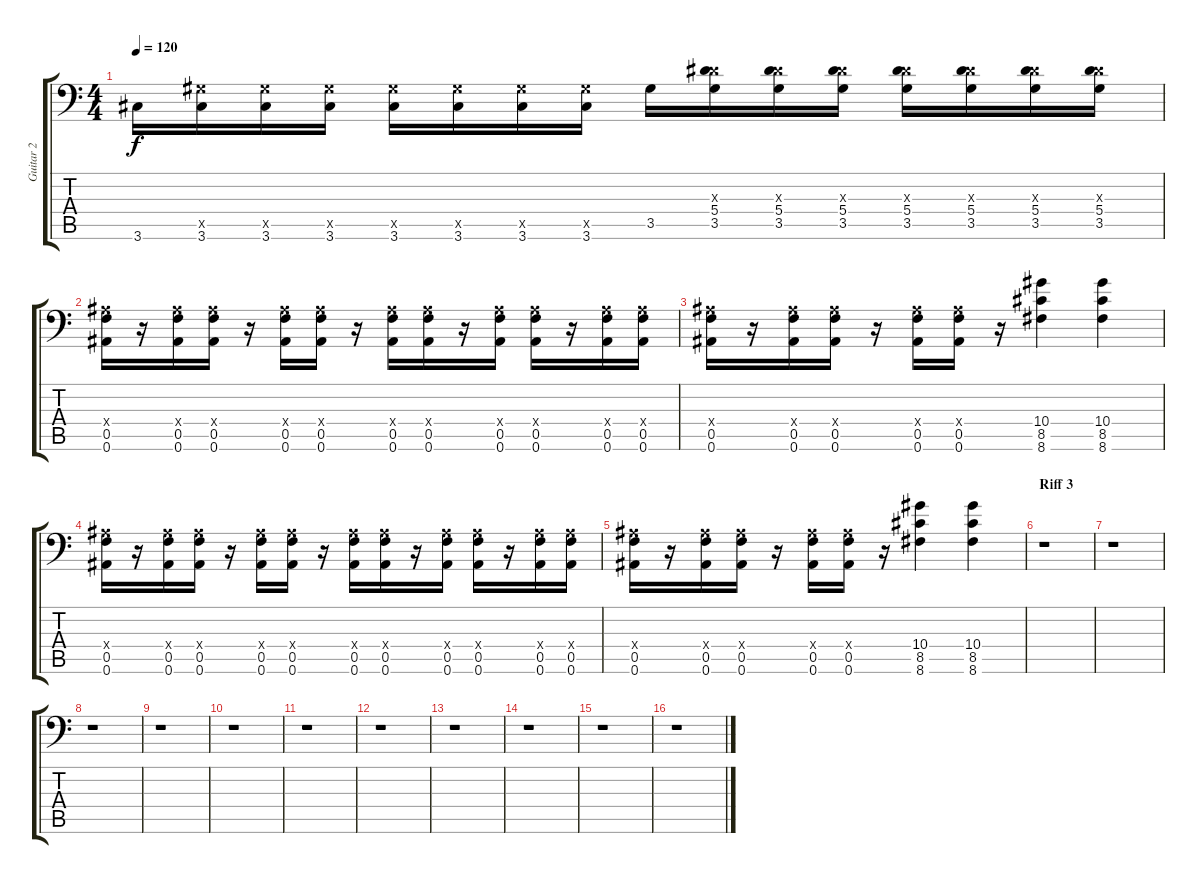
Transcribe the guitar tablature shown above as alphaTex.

\track ("Guitar 2" "Guitar 2") {instrument distortionguitar}
\staff {score tabs}
\tuning (C4 G3 Eb3 Bb2 F2 Bb1) {hide}
\ts (4 4)
\tempo 120
\clef f4
\ks c
3.6.16{dy f} (3.5{x} 3.6).16 (3.5{x} 3.6).16 (3.5{x} 3.6).16 (3.5{x} 3.6).16 (3.5{x} 3.6).16 (3.5{x} 3.6).16 (3.5{x} 3.6).16 3.5.16 (0.3{x} 5.4 3.5).16 (0.3{x} 5.4 3.5).16 (0.3{x} 5.4 3.5).16 (0.3{x} 5.4 3.5).16 (0.3{x} 5.4 3.5).16 (0.3{x} 5.4 3.5).16 (0.3{x} 5.4 3.5).16 |
(0.4{x} 0.5 0.6).16 r.16 (0.4{x} 0.5 0.6).16 (0.4{x} 0.5 0.6).16 r.16 (0.4{x} 0.5 0.6).16 (0.4{x} 0.5 0.6).16 r.16 (0.4{x} 0.5 0.6).16 (0.4{x} 0.5 0.6).16 r.16 (0.4{x} 0.5 0.6).16 (0.4{x} 0.5 0.6).16 r.16 (0.4{x} 0.5 0.6).16 (0.4{x} 0.5 0.6).16 |
(0.4{x} 0.5 0.6).16 r.16 (0.4{x} 0.5 0.6).16 (0.4{x} 0.5 0.6).16 r.16 (0.4{x} 0.5 0.6).16 (0.4{x} 0.5 0.6).16 r.16 (10.4 8.5 8.6).4 (10.4 8.5 8.6).4 |
(0.4{x} 0.5 0.6).16 r.16 (0.4{x} 0.5 0.6).16 (0.4{x} 0.5 0.6).16 r.16 (0.4{x} 0.5 0.6).16 (0.4{x} 0.5 0.6).16 r.16 (0.4{x} 0.5 0.6).16 (0.4{x} 0.5 0.6).16 r.16 (0.4{x} 0.5 0.6).16 (0.4{x} 0.5 0.6).16 r.16 (0.4{x} 0.5 0.6).16 (0.4{x} 0.5 0.6).16 |
(0.4{x} 0.5 0.6).16 r.16 (0.4{x} 0.5 0.6).16 (0.4{x} 0.5 0.6).16 r.16 (0.4{x} 0.5 0.6).16 (0.4{x} 0.5 0.6).16 r.16 (10.4 8.5 8.6).4 (10.4 8.5 8.6).4 |
\section ("" "Riff 3")
r.1 |
r.1 |
r.1 |
r.1 |
r.1 |
r.1 |
r.1 |
r.1 |
r.1 |
r.1 |
r.1
